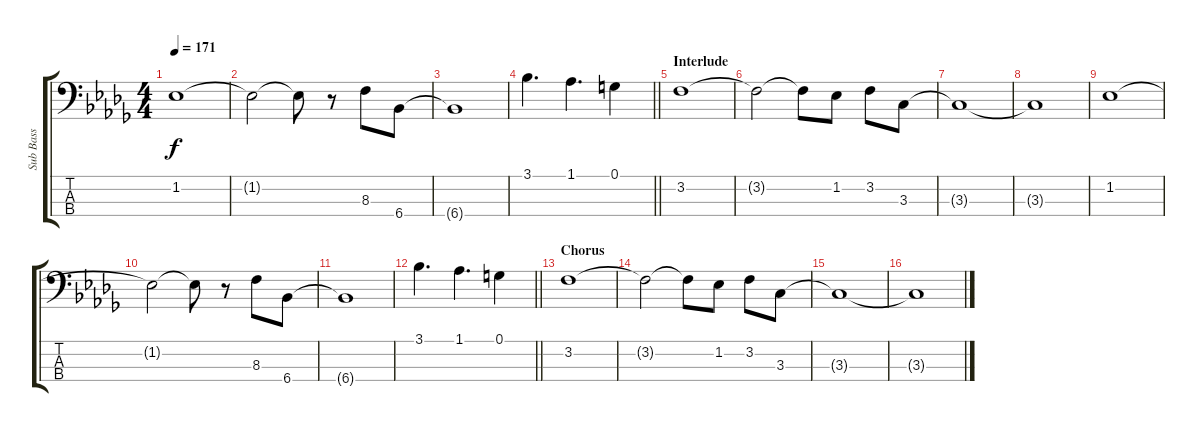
\track ("Sub Bass" "Sub Bass") {instrument fretlessbass}
\staff {score tabs}
\tuning (G2 D2 A1 E1) {hide}
\ts (4 4)
\tempo 171
\clef f4
\ks db
1.2.1{dy f} |
1.2{t}.2 1.2{t}.8 r.8 8.3.8 6.4.8 |
6.4{t}.1 |
\barLineRight lightlight
3.1.4{d} 1.1.4{d} 0.1.4 |
\section ("" "Interlude")
3.2.1 |
3.2{t}.2 3.2{t}.8 1.2.8 3.2.8 3.3.8 |
3.3{t}.1 |
3.3{t}.1 |
1.2.1 |
1.2{t}.2 1.2{t}.8 r.8 8.3.8 6.4.8 |
6.4{t}.1 |
\barLineRight lightlight
3.1.4{d} 1.1.4{d} 0.1.4 |
\section ("" "Chorus")
3.2.1 |
3.2{t}.2 3.2{t}.8 1.2.8 3.2.8 3.3.8 |
3.3{t}.1 |
3.3{t}.1
